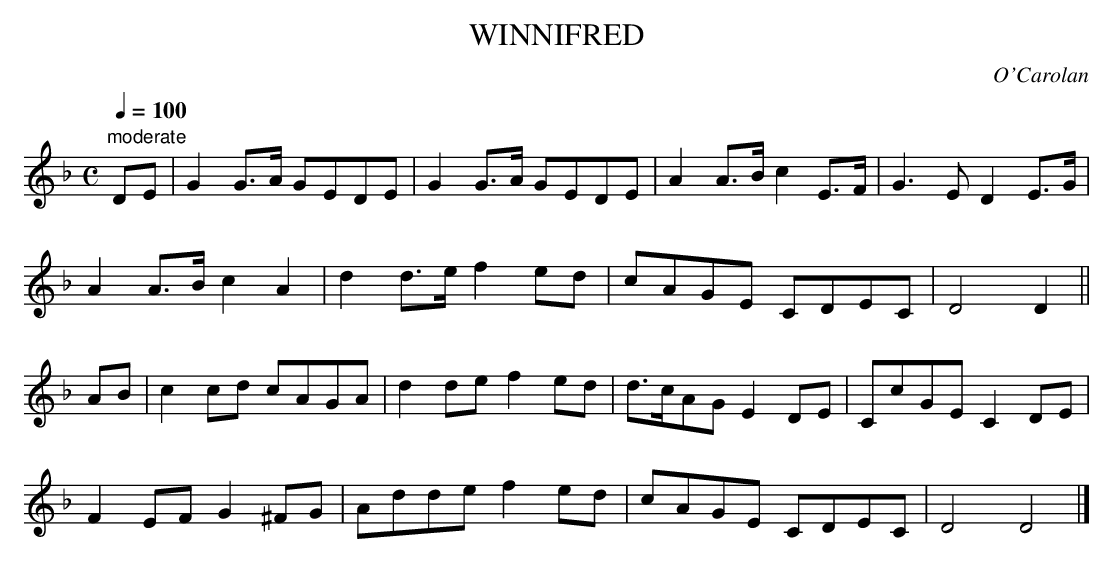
X:1
T:WINNIFRED
C:O'Carolan
Q:1/4=100
M:C
L:1/8
K:Dm
"moderate"
DE|G2G>A GEDE|G2G>A GEDE|A2A>B c2E>F|G3E D2E>G|
A2A>B c2A2|d2d>e f2ed|cAGE CDEC|D4D2||
AB|c2cd cAGA|d2de f2ed|d>cAG E2DE|CcGE C2DE|
F2EF G2^FG|Adde f2ed|cAGE CDEC|D4D4|]
